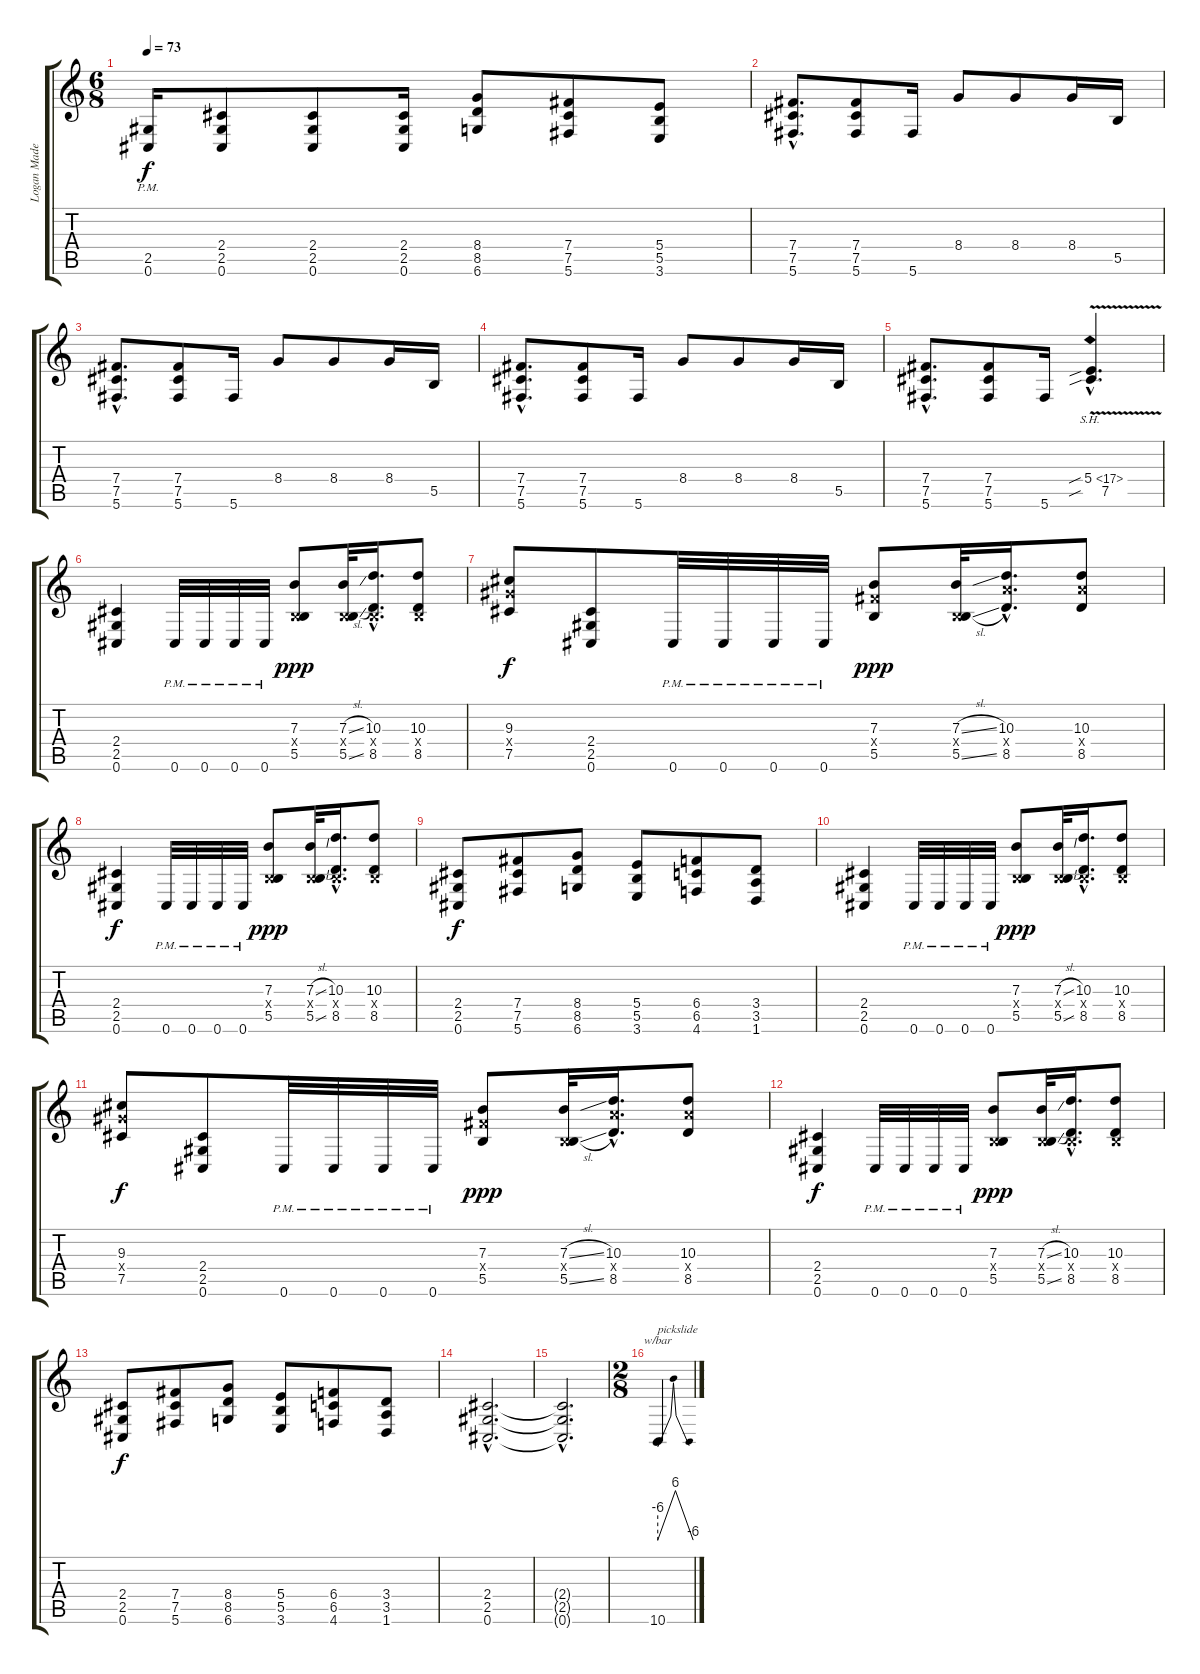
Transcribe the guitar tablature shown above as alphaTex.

\track ("Logan Mader" "Logan Made") {instrument distortionguitar}
\staff {score tabs}
\tuning (Db4 Ab3 E3 B2 Gb2 Db2) {hide}
\ts (6 8)
\tempo 73
\clef g2
\ks c
(2.5{pm} 0.6{pm}).16{dy f} (2.4 2.5 0.6).8 (2.4 2.5 0.6).8 (2.4 2.5 0.6).16 (8.4 8.5 6.6).8 (7.4 7.5 5.6).8 (5.4 5.5 3.6).8 |
(7.4{hac} 7.5{hac} 5.6{hac}).8{d} (7.4 7.5 5.6).8 5.6.16 8.4.8 8.4.8 8.4.16 5.5.16 |
(7.4{hac} 7.5{hac} 5.6{hac}).8{d} (7.4 7.5 5.6).8 5.6.16 8.4.8 8.4.8 8.4.16 5.5.16 |
(7.4{hac} 7.5{hac} 5.6{hac}).8{d} (7.4 7.5 5.6).8 5.6.16 8.4.8 8.4.8 8.4.16 5.5.16 |
(7.4{hac} 7.5{hac} 5.6{hac}).8{d} (7.4 7.5 5.6).8 5.6.16 (5.4{sh 12 v sib hac} 7.5{v sib hac}).4{d} |
(2.4 2.5 0.6).4 0.6{pm}.32 0.6{pm}.32 0.6{pm}.32 0.6{pm}.32 (7.3 0.4{x} 5.5).8{dy ppp} (7.3{sl} 0.4{x} 5.5{sl}).32 (10.3{hac} 0.4{hac x} 8.5{hac}).16{d} (10.3 0.4{x} 8.5).8 |
(9.3 9.4{x} 7.5).8{dy f} (2.4 2.5 0.6).8 0.6{pm}.32 0.6{pm}.32 0.6{pm}.32 0.6{pm}.32 (7.3 7.4{x} 5.5).8{dy ppp} (7.3{sl} 0.4{x} 5.5{sl}).32 (10.3{hac} 10.4{hac x} 8.5{hac}).16{d} (10.3 10.4{x} 8.5).8 |
(2.4 2.5 0.6).4{dy f} 0.6{pm}.32 0.6{pm}.32 0.6{pm}.32 0.6{pm}.32 (7.3 0.4{x} 5.5).8{dy ppp} (7.3{sl} 0.4{x} 5.5{sl}).32 (10.3{hac} 0.4{hac x} 8.5{hac}).16{d} (10.3 0.4{x} 8.5).8 |
(2.4 2.5 0.6).8{dy f} (7.4 7.5 5.6).8 (8.4 8.5 6.6).8 (5.4 5.5 3.6).8 (6.4 6.5 4.6).8 (3.4 3.5 1.6).8 |
(2.4 2.5 0.6).4 0.6{pm}.32 0.6{pm}.32 0.6{pm}.32 0.6{pm}.32 (7.3 0.4{x} 5.5).8{dy ppp} (7.3{sl} 0.4{x} 5.5{sl}).32 (10.3{hac} 0.4{hac x} 8.5{hac}).16{d} (10.3 0.4{x} 8.5).8 |
(9.3 9.4{x} 7.5).8{dy f} (2.4 2.5 0.6).8 0.6{pm}.32 0.6{pm}.32 0.6{pm}.32 0.6{pm}.32 (7.3 7.4{x} 5.5).8{dy ppp} (7.3{sl} 0.4{x} 5.5{sl}).32 (10.3{hac} 10.4{hac x} 8.5{hac}).16{d} (10.3 10.4{x} 8.5).8 |
(2.4 2.5 0.6).4{dy f} 0.6{pm}.32 0.6{pm}.32 0.6{pm}.32 0.6{pm}.32 (7.3 0.4{x} 5.5).8{dy ppp} (7.3{sl} 0.4{x} 5.5{sl}).32 (10.3{hac} 0.4{hac x} 8.5{hac}).16{d} (10.3 0.4{x} 8.5).8 |
(2.4 2.5 0.6).8{dy f} (7.4 7.5 5.6).8 (8.4 8.5 6.6).8 (5.4 5.5 3.6).8 (6.4 6.5 4.6).8 (3.4 3.5 1.6).8 |
(2.4{hac} 2.5{hac} 0.6{hac}).2{d} |
(2.4{hac t} 2.5{hac t} 0.6{hac t}).2{d} |
\ts (2 8)
10.6.4{tbe (dip default 0 -24 30 24 60 -24) txt "pickslide"}
